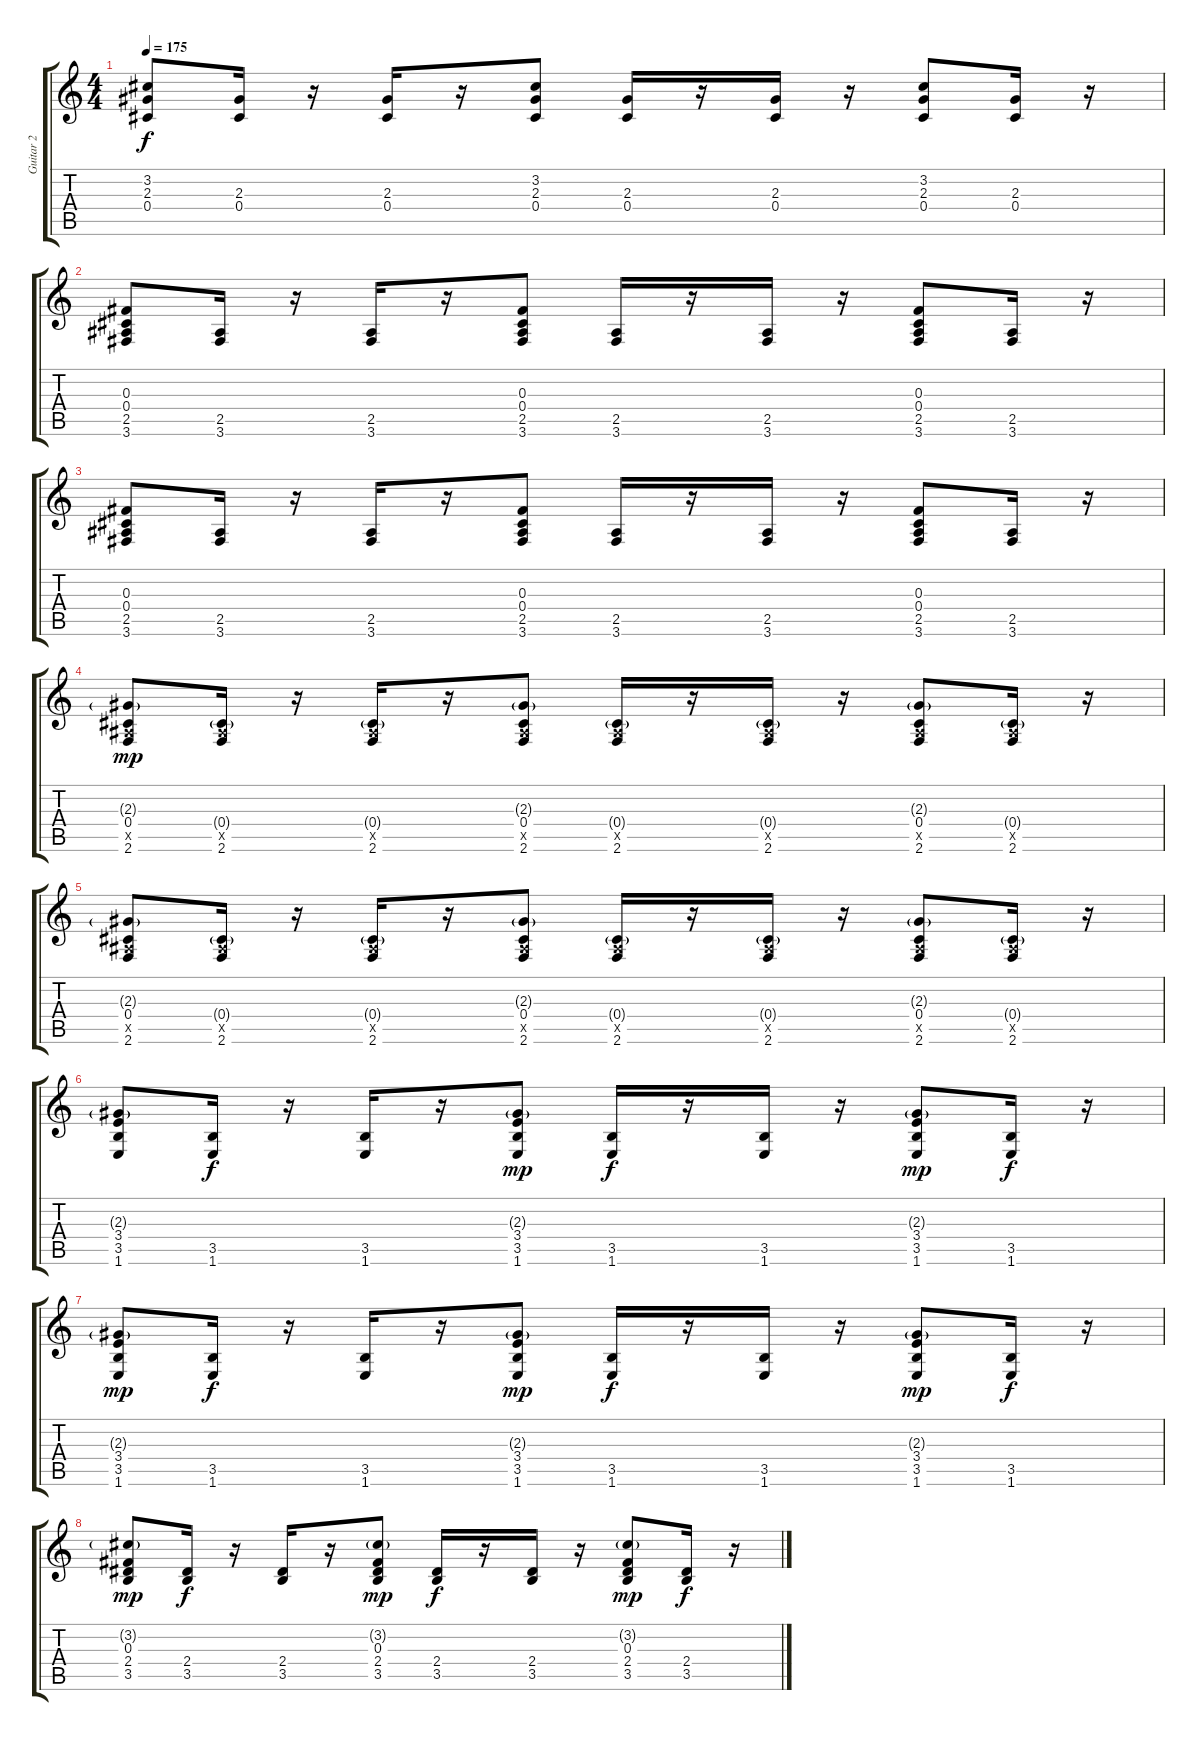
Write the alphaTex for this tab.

\track ("Guitar 2" "Guitar 2") {instrument distortionguitar}
\staff {score tabs}
\tuning (Eb4 Bb3 Gb3 Db3 Ab2 Eb2) {hide}
\ts (4 4)
\tempo 175
\clef g2
\ks c
(3.2 2.3 0.4).8{dy f} (2.3 0.4).16 r.16 (2.3 0.4).16 r.16 (3.2 2.3 0.4).8 (2.3 0.4).16 r.16 (2.3 0.4).16 r.16 (3.2 2.3 0.4).8 (2.3 0.4).16 r.16 |
(0.3 0.4 2.5 3.6).8 (2.5 3.6).16 r.16 (2.5 3.6).16 r.16 (0.3 0.4 2.5 3.6).8 (2.5 3.6).16 r.16 (2.5 3.6).16 r.16 (0.3 0.4 2.5 3.6).8 (2.5 3.6).16 r.16 |
(0.3 0.4 2.5 3.6).8 (2.5 3.6).16 r.16 (2.5 3.6).16 r.16 (0.3 0.4 2.5 3.6).8 (2.5 3.6).16 r.16 (2.5 3.6).16 r.16 (0.3 0.4 2.5 3.6).8 (2.5 3.6).16 r.16 |
(2.3{g} 0.4 2.5{x} 2.6).8{dy mp} (0.4{g} 2.5{x} 2.6).16 r.16 (0.4{g} 2.5{x} 2.6).16 r.16 (2.3{g} 0.4 2.5{x} 2.6).8 (0.4{g} 2.5{x} 2.6).16 r.16 (0.4{g} 2.5{x} 2.6).16 r.16 (2.3{g} 0.4 2.5{x} 2.6).8 (0.4{g} 2.5{x} 2.6).16 r.16 |
(2.3{g} 0.4 2.5{x} 2.6).8 (0.4{g} 2.5{x} 2.6).16 r.16 (0.4{g} 2.5{x} 2.6).16 r.16 (2.3{g} 0.4 2.5{x} 2.6).8 (0.4{g} 2.5{x} 2.6).16 r.16 (0.4{g} 2.5{x} 2.6).16 r.16 (2.3{g} 0.4 2.5{x} 2.6).8 (0.4{g} 2.5{x} 2.6).16 r.16 |
(2.3{g} 3.4 3.5 1.6).8 (3.5 1.6).16{dy f} r.16 (3.5 1.6).16 r.16 (2.3{g} 3.4 3.5 1.6).8{dy mp} (3.5 1.6).16{dy f} r.16 (3.5 1.6).16 r.16 (2.3{g} 3.4 3.5 1.6).8{dy mp} (3.5 1.6).16{dy f} r.16 |
(2.3{g} 3.4 3.5 1.6).8{dy mp} (3.5 1.6).16{dy f} r.16 (3.5 1.6).16 r.16 (2.3{g} 3.4 3.5 1.6).8{dy mp} (3.5 1.6).16{dy f} r.16 (3.5 1.6).16 r.16 (2.3{g} 3.4 3.5 1.6).8{dy mp} (3.5 1.6).16{dy f} r.16 |
(3.2{g} 0.3 2.4 3.5).8{dy mp} (2.4 3.5).16{dy f} r.16 (2.4 3.5).16 r.16 (3.2{g} 0.3 2.4 3.5).8{dy mp} (2.4 3.5).16{dy f} r.16 (2.4 3.5).16 r.16 (3.2{g} 0.3 2.4 3.5).8{dy mp} (2.4 3.5).16{dy f} r.16
